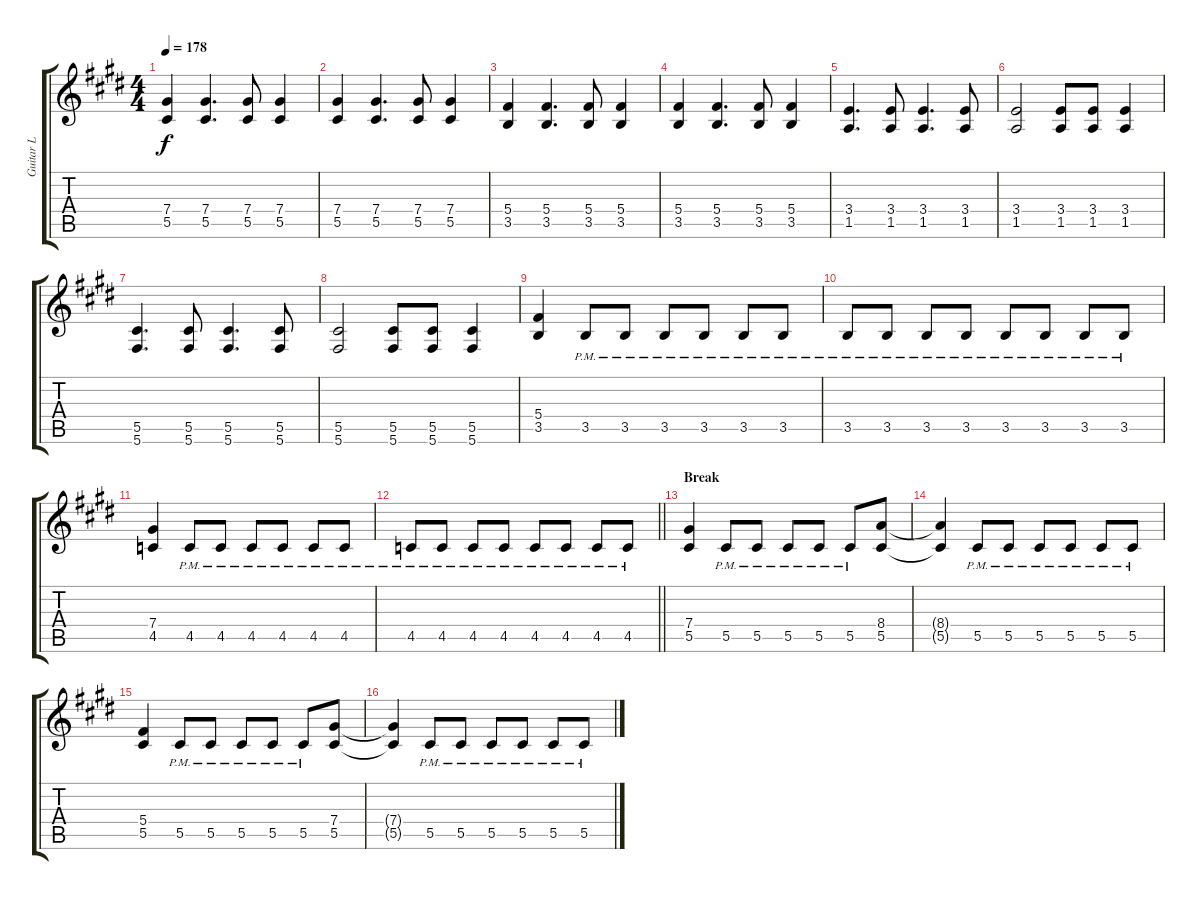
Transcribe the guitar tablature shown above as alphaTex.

\track ("Guitar L" "Guitar L") {instrument distortionguitar}
\staff {score tabs}
\tuning (Eb4 Bb3 Gb3 Db3 Ab2 Db2) {hide}
\ts (4 4)
\tempo 178
\clef g2
\ks e
(7.4 5.5).4{dy f} (7.4 5.5).4{d} (7.4 5.5).8 (7.4 5.5).4 |
(7.4 5.5).4 (7.4 5.5).4{d} (7.4 5.5).8 (7.4 5.5).4 |
(5.4 3.5).4 (5.4 3.5).4{d} (5.4 3.5).8 (5.4 3.5).4 |
(5.4 3.5).4 (5.4 3.5).4{d} (5.4 3.5).8 (5.4 3.5).4 |
(3.4 1.5).4{d} (3.4 1.5).8 (3.4 1.5).4{d} (3.4 1.5).8 |
(3.4 1.5).2 (3.4 1.5).8 (3.4 1.5).8 (3.4 1.5).4 |
(5.5 5.6).4{d} (5.5 5.6).8 (5.5 5.6).4{d} (5.5 5.6).8 |
(5.5 5.6).2 (5.5 5.6).8 (5.5 5.6).8 (5.5 5.6).4 |
(5.4 3.5).4 3.5{pm}.8 3.5{pm}.8 3.5{pm}.8 3.5{pm}.8 3.5{pm}.8 3.5{pm}.8 |
3.5{pm}.8 3.5{pm}.8 3.5{pm}.8 3.5{pm}.8 3.5{pm}.8 3.5{pm}.8 3.5{pm}.8 3.5{pm}.8 |
(7.4 4.5).4 4.5{pm}.8 4.5{pm}.8 4.5{pm}.8 4.5{pm}.8 4.5{pm}.8 4.5{pm}.8 |
\barLineRight lightlight
4.5{pm}.8 4.5{pm}.8 4.5{pm}.8 4.5{pm}.8 4.5{pm}.8 4.5{pm}.8 4.5{pm}.8 4.5{pm}.8 |
\section ("" "Break")
(7.4 5.5).4 5.5{pm}.8 5.5{pm}.8 5.5{pm}.8 5.5{pm}.8 5.5{pm}.8 (8.4 5.5).8 |
(8.4{t} 5.5{t}).4 5.5{pm}.8 5.5{pm}.8 5.5{pm}.8 5.5{pm}.8 5.5{pm}.8 5.5{pm}.8 |
(5.4 5.5).4 5.5{pm}.8 5.5{pm}.8 5.5{pm}.8 5.5{pm}.8 5.5{pm}.8 (7.4 5.5).8 |
(7.4{t} 5.5{t}).4 5.5{pm}.8 5.5{pm}.8 5.5{pm}.8 5.5{pm}.8 5.5{pm}.8 5.5{pm}.8
